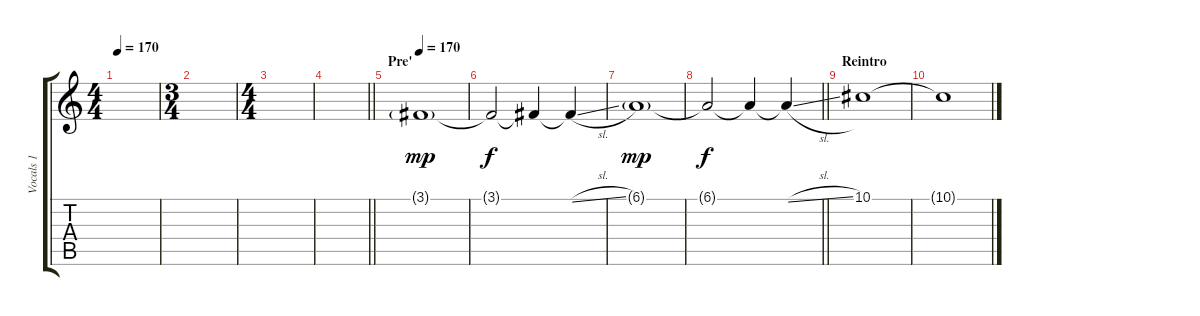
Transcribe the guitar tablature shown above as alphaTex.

\track ("Vocals 1" "Vocals 1") {instrument clarinet}
\staff {score tabs}
\tuning (Eb4 Bb3 Gb3 Db3 Ab2 Db2) {hide}
\ts (4 4)
\tempo 170
\clef g2
\ks c
|
\ts (3 4)
|
\ts (4 4)
|
\barLineRight lightlight
|
\section ("" "Pre'")
\tempo 170
3.1{g}.1{dy mp} |
3.1{t}.2{dy f} 3.1{t}.4 3.1{sl t}.4 |
6.1{g}.1{dy mp} |
\barLineRight lightlight
6.1{t}.2{dy f} 6.1{t}.4 6.1{sl t}.4 |
\section ("" "Reintro")
10.1.1 |
10.1{t}.1
